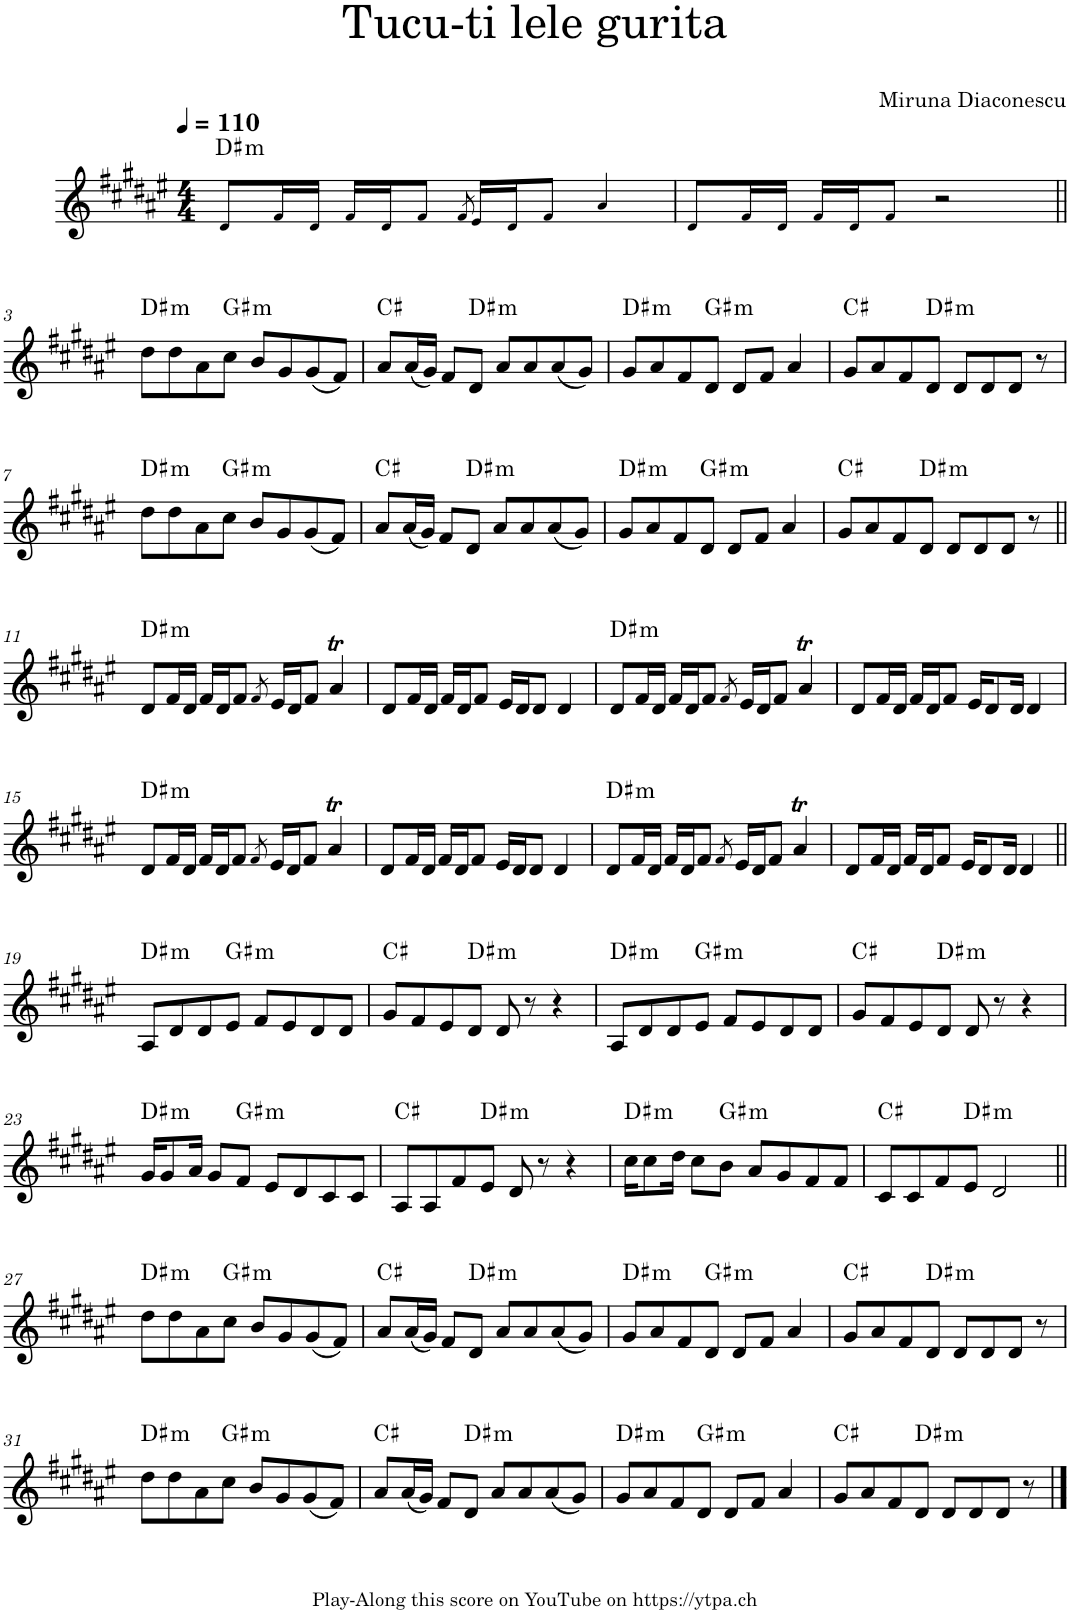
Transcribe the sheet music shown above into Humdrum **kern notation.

**kern	**harte
*part1	*part1
*staff1	*
*I"Piano	*
*I'Pno.	*
*clefG2	*
*k[f#c#g#d#a#e#]	*
*M4/4	*
*MM110	*
=1	=1
!	!LO:H:kt=m
8d#!/L	D#:min
16f#!/L	.
16d#!/JJ	.
16f#!/LL	.
16d#!/J	.
8f#!/J	.
8qf#/	.
16e#!/LL	.
16d#!/J	.
8f#!/J	.
4a#!/	.
=2	=2
8d#!/L	.
16f#!/L	.
16d#!/JJ	.
16f#!/LL	.
16d#!/J	.
8f#!/J	.
2r	.
!!LO:LB:g=z
=3||	=3||
*k[f#c#g#d#a#e#]	*
!	!LO:H:kt=m
8dd#\L	D#:min
8dd#\	.
8a#\	.
!	!LO:H:kt=m
8cc#\J	G#:min
8b/L	.
8g#/	.
(8g#/	.
8f#/J)	.
=4	=4
8a#/L	C#:maj
(16a#/L	.
16g#/JJ)	.
8f#/L	.
!	!LO:H:kt=m
8d#/J	D#:min
8a#/L	.
8a#/	.
(8a#/	.
8g#/J)	.
=5	=5
!	!LO:H:kt=m
8g#/L	D#:min
8a#/	.
8f#/	.
!	!LO:H:kt=m
8d#/J	G#:min
8d#/L	.
8f#/J	.
4a#/	.
=6	=6
8g#/L	C#:maj
8a#/	.
8f#/	.
!	!LO:H:kt=m
8d#/J	D#:min
8d#/L	.
8d#/	.
8d#/J	.
8r	.
!!LO:LB:g=z
=7	=7
!	!LO:H:kt=m
8dd#\L	D#:min
8dd#\	.
8a#\	.
!	!LO:H:kt=m
8cc#\J	G#:min
8b/L	.
8g#/	.
(8g#/	.
8f#/J)	.
=8	=8
8a#/L	C#:maj
(16a#/L	.
16g#/JJ)	.
8f#/L	.
!	!LO:H:kt=m
8d#/J	D#:min
8a#/L	.
8a#/	.
(8a#/	.
8g#/J)	.
=9	=9
!	!LO:H:kt=m
8g#/L	D#:min
8a#/	.
8f#/	.
!	!LO:H:kt=m
8d#/J	G#:min
8d#/L	.
8f#/J	.
4a#/	.
=10	=10
8g#/L	C#:maj
8a#/	.
8f#/	.
!	!LO:H:kt=m
8d#/J	D#:min
8d#/L	.
8d#/	.
8d#/J	.
8r	.
!!LO:LB:g=z
=11||	=11||
!	!LO:H:kt=m
8d#/L	D#:min
16f#/L	.
16d#/JJ	.
16f#/LL	.
16d#/J	.
8f#/J	.
8qf#/	.
16e#/LL	.
16d#/J	.
8f#/J	.
4a#t/	.
=12	=12
8d#/L	.
16f#/L	.
16d#/JJ	.
16f#/LL	.
16d#/J	.
8f#/J	.
16e#/LL	.
16d#/J	.
8d#/J	.
4d#/	.
=13	=13
!	!LO:H:kt=m
8d#/L	D#:min
16f#/L	.
16d#/JJ	.
16f#/LL	.
16d#/J	.
8f#/J	.
8qf#/	.
16e#/LL	.
16d#/J	.
8f#/J	.
4a#t/	.
=14	=14
8d#/L	.
16f#/L	.
16d#/JJ	.
16f#/LL	.
16d#/J	.
8f#/J	.
16e#/KL	.
8d#/	.
16d#/Jk	.
4d#/	.
!!LO:LB:g=z
=15	=15
!	!LO:H:kt=m
8d#/L	D#:min
16f#/L	.
16d#/JJ	.
16f#/LL	.
16d#/J	.
8f#/J	.
8qf#/	.
16e#/LL	.
16d#/J	.
8f#/J	.
4a#t/	.
=16	=16
8d#/L	.
16f#/L	.
16d#/JJ	.
16f#/LL	.
16d#/J	.
8f#/J	.
16e#/LL	.
16d#/J	.
8d#/J	.
4d#/	.
=17	=17
!	!LO:H:kt=m
8d#/L	D#:min
16f#/L	.
16d#/JJ	.
16f#/LL	.
16d#/J	.
8f#/J	.
8qf#/	.
16e#/LL	.
16d#/J	.
8f#/J	.
4a#t/	.
=18	=18
8d#/L	.
16f#/L	.
16d#/JJ	.
16f#/LL	.
16d#/J	.
8f#/J	.
16e#/KL	.
8d#/	.
16d#/Jk	.
4d#/	.
!!LO:LB:g=z
=19||	=19||
!	!LO:H:kt=m
8A#/L	D#:min
8d#/	.
8d#/	.
!	!LO:H:kt=m
8e#/J	G#:min
8f#/L	.
8e#/	.
8d#/	.
8d#/J	.
=20	=20
8g#/L	C#:maj
8f#/	.
8e#/	.
!	!LO:H:kt=m
8d#/J	D#:min
8d#/	.
8r	.
4r	.
=21	=21
!	!LO:H:kt=m
8A#/L	D#:min
8d#/	.
8d#/	.
!	!LO:H:kt=m
8e#/J	G#:min
8f#/L	.
8e#/	.
8d#/	.
8d#/J	.
=22	=22
8g#/L	C#:maj
8f#/	.
8e#/	.
!	!LO:H:kt=m
8d#/J	D#:min
8d#/	.
8r	.
4r	.
!!LO:LB:g=z
=23	=23
!	!LO:H:kt=m
16g#/KL	D#:min
8g#/	.
16a#/Jk	.
8g#/L	.
!	!LO:H:kt=m
8f#/J	G#:min
8e#/L	.
8d#/	.
8c#/	.
8c#/J	.
=24	=24
8A#/L	C#:maj
8A#/	.
8f#/	.
!	!LO:H:kt=m
8e#/J	D#:min
8d#/	.
8r	.
4r	.
=25	=25
!	!LO:H:kt=m
16cc#\KL	D#:min
8cc#\	.
16dd#\Jk	.
8cc#\L	.
!	!LO:H:kt=m
8b\J	G#:min
8a#/L	.
8g#/	.
8f#/	.
8f#/J	.
=26	=26
8c#/L	C#:maj
8c#/	.
8f#/	.
!	!LO:H:kt=m
8e#/J	D#:min
2d#/	.
!!LO:LB:g=z
=27||	=27||
!	!LO:H:kt=m
8dd#\L	D#:min
8dd#\	.
8a#\	.
!	!LO:H:kt=m
8cc#\J	G#:min
8b/L	.
8g#/	.
(8g#/	.
8f#/J)	.
=28	=28
8a#/L	C#:maj
(16a#/L	.
16g#/JJ)	.
8f#/L	.
!	!LO:H:kt=m
8d#/J	D#:min
8a#/L	.
8a#/	.
(8a#/	.
8g#/J)	.
=29	=29
!	!LO:H:kt=m
8g#/L	D#:min
8a#/	.
8f#/	.
!	!LO:H:kt=m
8d#/J	G#:min
8d#/L	.
8f#/J	.
4a#/	.
=30	=30
8g#/L	C#:maj
8a#/	.
8f#/	.
!	!LO:H:kt=m
8d#/J	D#:min
8d#/L	.
8d#/	.
8d#/J	.
8r	.
!!LO:LB:g=z
=31	=31
!	!LO:H:kt=m
8dd#\L	D#:min
8dd#\	.
8a#\	.
!	!LO:H:kt=m
8cc#\J	G#:min
8b/L	.
8g#/	.
(8g#/	.
8f#/J)	.
=32	=32
8a#/L	C#:maj
(16a#/L	.
16g#/JJ)	.
8f#/L	.
!	!LO:H:kt=m
8d#/J	D#:min
8a#/L	.
8a#/	.
(8a#/	.
8g#/J)	.
=33	=33
!	!LO:H:kt=m
8g#/L	D#:min
8a#/	.
8f#/	.
!	!LO:H:kt=m
8d#/J	G#:min
8d#/L	.
8f#/J	.
4a#/	.
=34	=34
8g#/L	C#:maj
8a#/	.
8f#/	.
!	!LO:H:kt=m
8d#/J	D#:min
8d#/L	.
8d#/	.
8d#/J	.
8r	.
==	==
*-	*-
